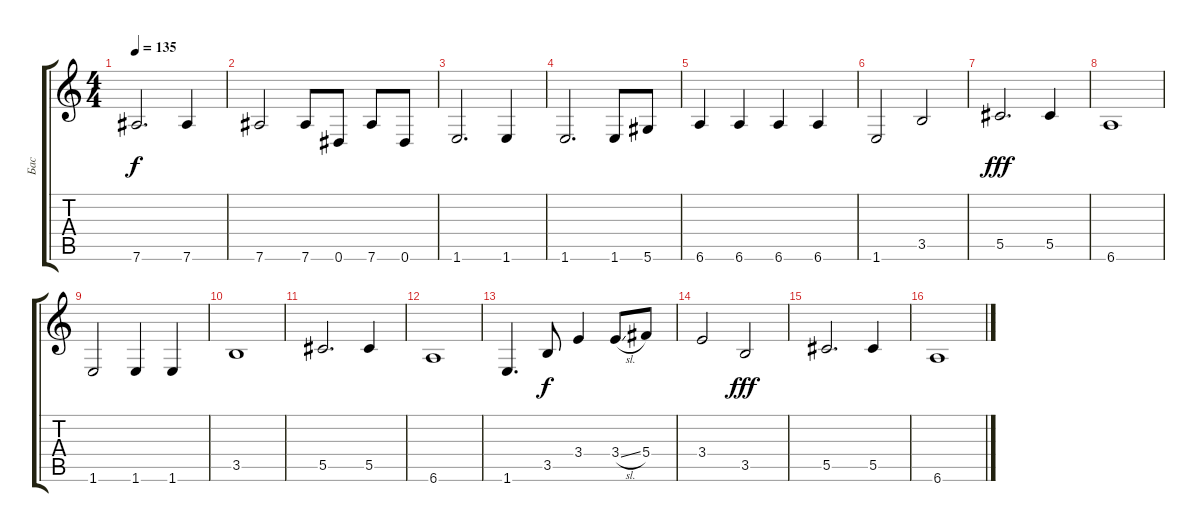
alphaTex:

\track ("Бас" "Бас") {instrument electricbassfinger}
\staff {score tabs}
\tuning (Eb4 Bb3 Gb3 Db3 Ab2 Eb2) {hide}
\ts (4 4)
\tempo 135
\clef g2
\ks c
7.6.2{d dy f} 7.6.4 |
7.6.2 7.6.8 0.6.8 7.6.8 0.6.8 |
1.6.2{d} 1.6.4 |
1.6.2{d} 1.6.8 5.6.8 |
6.6.4 6.6.4 6.6.4 6.6.4 |
1.6.2 3.5.2 |
5.5.2{d dy fff} 5.5.4 |
6.6.1 |
1.6.2 1.6.4 1.6.4 |
3.5.1 |
5.5.2{d} 5.5.4 |
6.6.1 |
1.6.4{d} 3.5.8{dy f} 3.4.4 3.4{sl}.8 5.4.8 |
3.4.2 3.5.2{dy fff} |
5.5.2{d} 5.5.4 |
6.6.1
